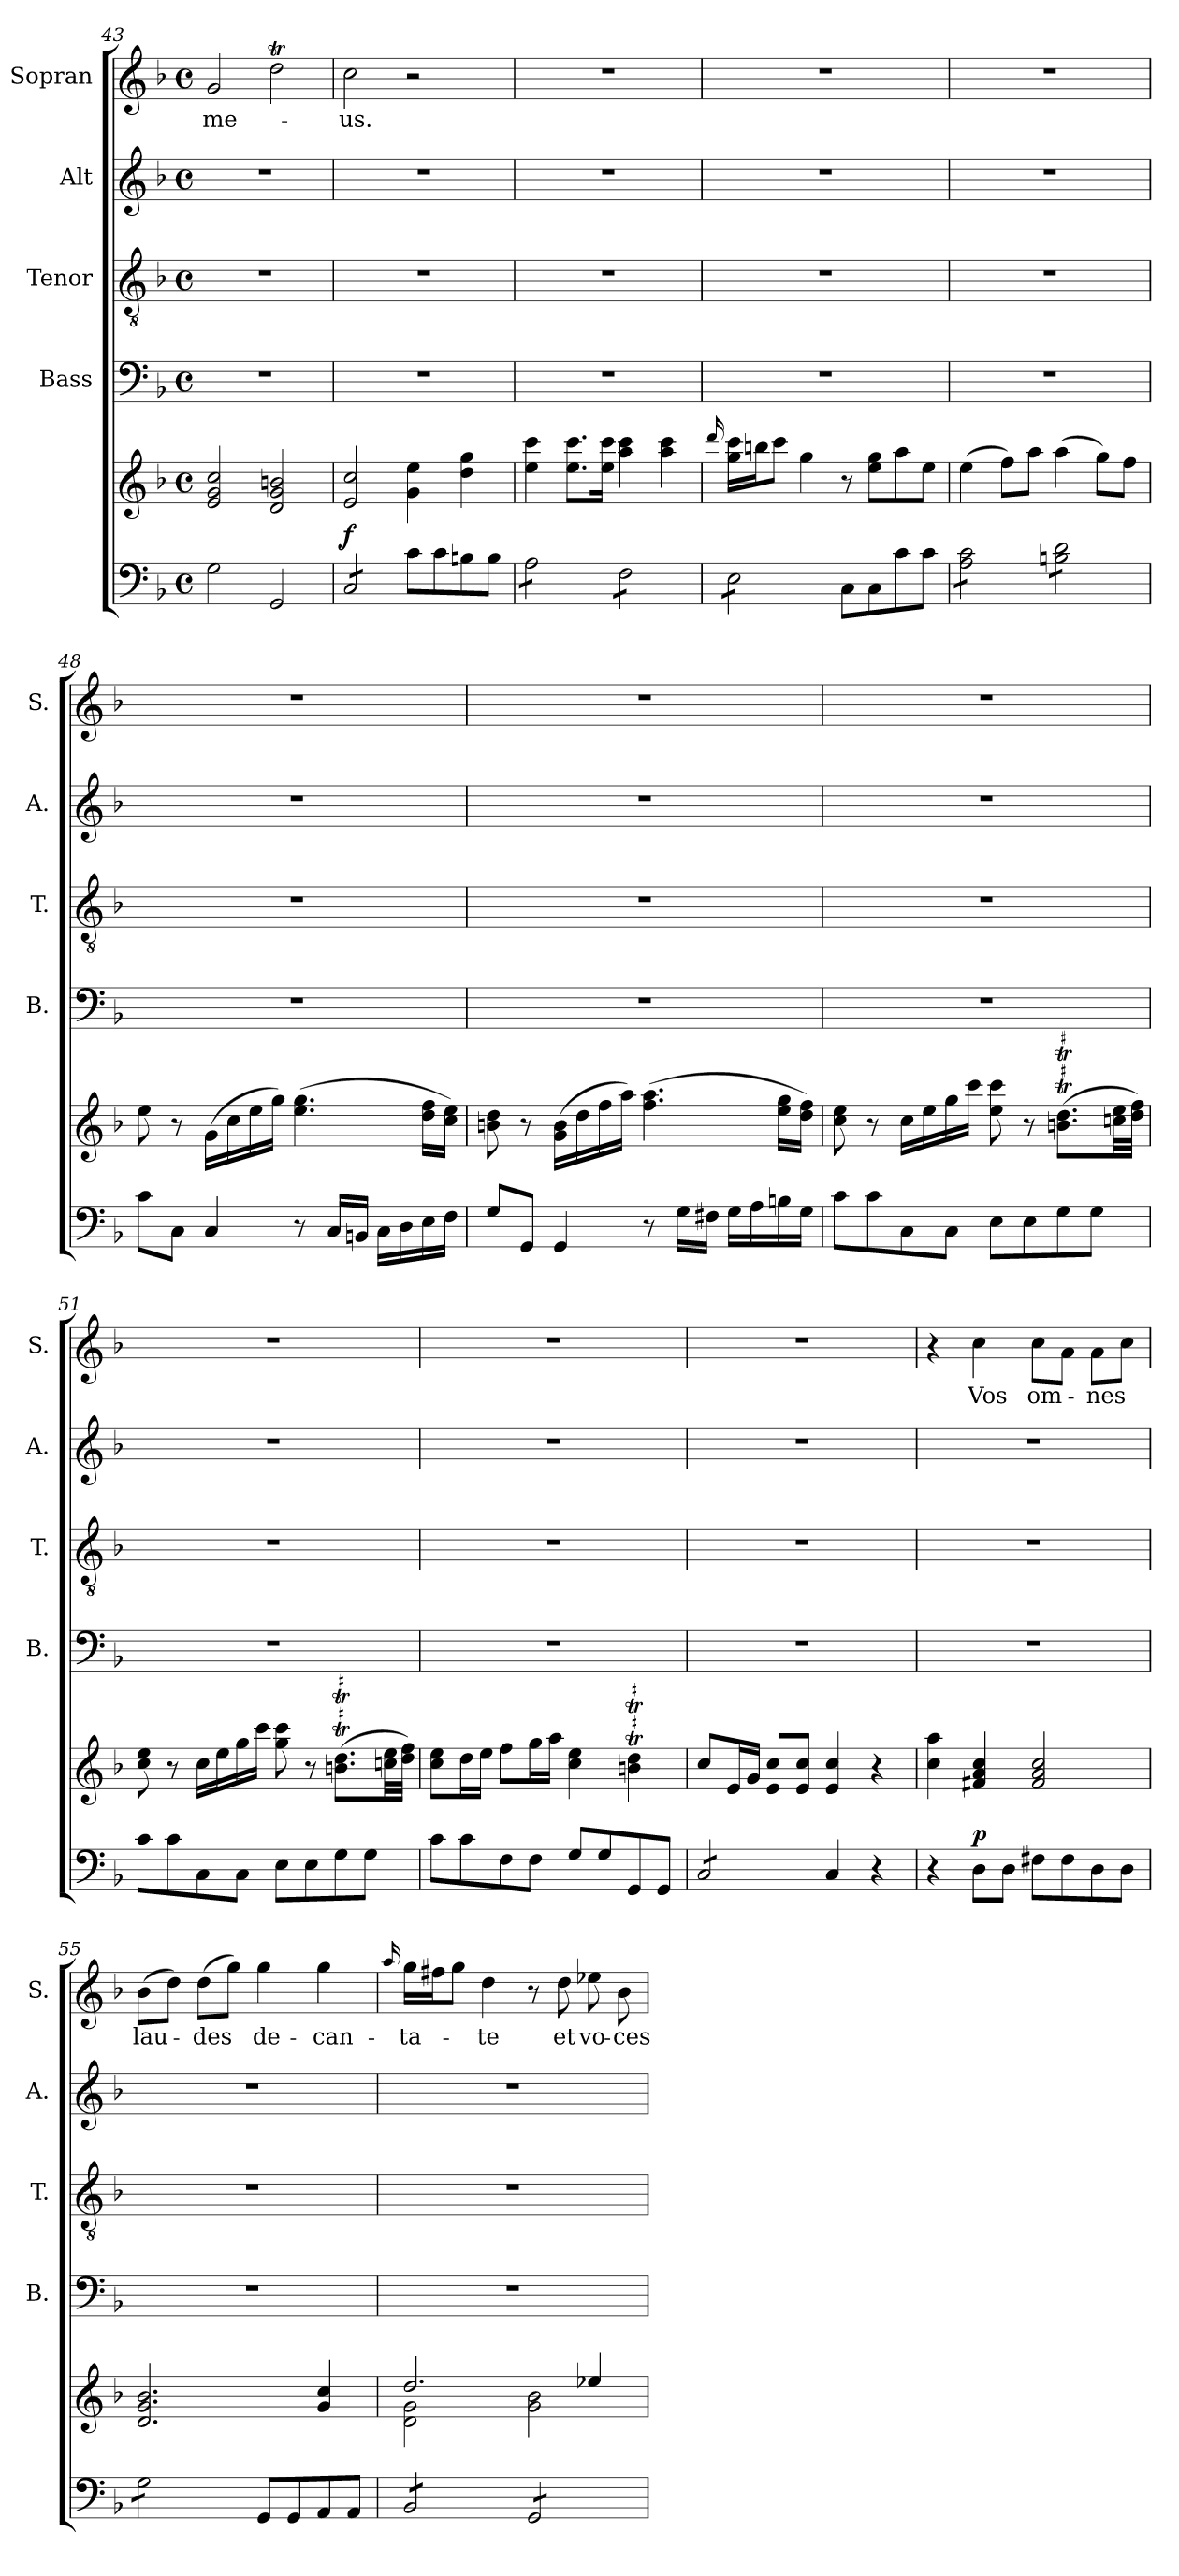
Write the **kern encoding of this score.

**kern	**kern	**dynam	**kern	**kern	**kern	**kern	**text
*part5	*part5	*part5	*part4	*part3	*part2	*part1	*part1
*staff6	*staff5	*staff5/6	*staff4	*staff3	*staff2	*staff1	*staff1
*	*	*	*I"Bass	*I"Tenor	*I"Alt	*I"Sopran	*
*	*	*	*I'B.	*I'T.	*I'A.	*I'S.	*
*clefF4	*clefG2	*	*clefF4	*clefGv2	*clefG2	*clefG2	*
*k[b-]	*k[b-]	*	*k[b-]	*k[b-]	*k[b-]	*k[b-]	*
*F:	*F:	*	*F:	*F:	*F:	*F:	*
*M4/4	*M4/4	*	*M4/4	*M4/4	*M4/4	*M4/4	*
*met(c)	*met(c)	*	*met(c)	*met(c)	*met(c)	*met(c)	*
=43	=43	=43	=43	=43	=43	=43	=43
!	!	!	!	!	!	!	!LO:LY:b
2G\	2e/ 2g/ 2cc/	.	1r	1r	1r	2g/	me-
2GG/	2d/ 2g/ 2bn/	.	.	.	.	2ddT\	.
=44	=44	=44	=44	=44	=44	=44	=44
!	!	!LO:DY:a=2	!	!	!	!	!LO:LY:b
*tremolo	*	*	*	*	*	*	*
8C/L	2e/ 2cc/	f	1r	1r	1r	2cc\	-us.
8C/	.	.	.	.	.	.	.
8C/	.	.	.	.	.	.	.
8C/J	.	.	.	.	.	.	.
*Xtremolo	*	*	*	*	*	*	*
8c\L	4g\ 4ee\	.	.	.	.	2r	.
8c\	.	.	.	.	.	.	.
8Bn\	4dd\ 4gg\	.	.	.	.	.	.
8B\J	.	.	.	.	.	.	.
=45	=45	=45	=45	=45	=45	=45	=45
*tremolo	*	*	*	*	*	*	*
8A\L	4ee\ 4ccc\	.	1r	1r	1r	1r	.
8A\	.	.	.	.	.	.	.
8A\	8.ee\ 8.ccc\L	.	.	.	.	.	.
8A\J	.	.	.	.	.	.	.
.	16ee\ 16ccc\Jk	.	.	.	.	.	.
8F\L	4aa\ 4ccc\	.	.	.	.	.	.
8F\	.	.	.	.	.	.	.
8F\	4aa\ 4ccc\	.	.	.	.	.	.
8F\J	.	.	.	.	.	.	.
!!LO:PB:g=z
=46	=46	=46	=46	=46	=46	=46	=46
.	16qqddd/	.	.	.	.	.	.
8E\L	16gg\ 16ccc\LL	.	1r	1r	1r	1r	.
.	16bbn\J	.	.	.	.	.	.
8E\	8ccc\J	.	.	.	.	.	.
8E\	4gg\	.	.	.	.	.	.
8E\J	.	.	.	.	.	.	.
*Xtremolo	*	*	*	*	*	*	*
8C\L	8r	.	.	.	.	.	.
8C\	8ee\ 8gg\L	.	.	.	.	.	.
8c\	8aa\	.	.	.	.	.	.
8c\J	8ee\J	.	.	.	.	.	.
=47	=47	=47	=47	=47	=47	=47	=47
*tremolo	*	*	*	*	*	*	*
8A\ 8c\L	(>4ee\	.	1r	1r	1r	1r	.
8A\ 8c\	.	.	.	.	.	.	.
8A\ 8c\	8ff\L)	.	.	.	.	.	.
8A\ 8c\J	8aa\J	.	.	.	.	.	.
8Bn\ 8d\L	(>4aa\	.	.	.	.	.	.
8Bn\ 8d\	.	.	.	.	.	.	.
8Bn\ 8d\	8gg\L)	.	.	.	.	.	.
8Bn\ 8d\J	8ff\J	.	.	.	.	.	.
*Xtremolo	*	*	*	*	*	*	*
=48	=48	=48	=48	=48	=48	=48	=48
8c\L	8ee\	.	1r	1r	1r	1r	.
8C\J	8r	.	.	.	.	.	.
4C/	(>16g\LL	.	.	.	.	.	.
.	16cc\	.	.	.	.	.	.
.	16ee\	.	.	.	.	.	.
.	16gg\JJ)	.	.	.	.	.	.
8r	(>4.ee\ 4.gg\	.	.	.	.	.	.
16C/LL	.	.	.	.	.	.	.
16BBn/JJ	.	.	.	.	.	.	.
16C\LL	.	.	.	.	.	.	.
16D\	.	.	.	.	.	.	.
16E\	16dd\ 16ff\LL	.	.	.	.	.	.
16F\JJ	16cc\ 16ee\JJ)	.	.	.	.	.	.
!!LO:LB:g=z
=49	=49	=49	=49	=49	=49	=49	=49
8G/L	8bn\ 8dd\	.	1r	1r	1r	1r	.
8GG/J	8r	.	.	.	.	.	.
4GG/	(>16g\ 16b\LL	.	.	.	.	.	.
.	16dd\	.	.	.	.	.	.
.	16ff\	.	.	.	.	.	.
.	16aa\JJ)	.	.	.	.	.	.
8r	(>4.ff\ 4.aa\	.	.	.	.	.	.
16G\LL	.	.	.	.	.	.	.
16F#X\JJ	.	.	.	.	.	.	.
16G\LL	.	.	.	.	.	.	.
16A\	.	.	.	.	.	.	.
16Bn\	16ee\ 16gg\LL	.	.	.	.	.	.
16G\JJ	16dd\ 16ff\JJ)	.	.	.	.	.	.
=50	=50	=50	=50	=50	=50	=50	=50
8c\L	8cc\ 8ee\	.	1r	1r	1r	1r	.
8c\	8r	.	.	.	.	.	.
8C\	16cc\LL	.	.	.	.	.	.
.	16ee\	.	.	.	.	.	.
8C\J	16gg\	.	.	.	.	.	.
.	16ccc\JJ	.	.	.	.	.	.
8E\L	8ee\ 8ccc\	.	.	.	.	.	.
8E\	8r	.	.	.	.	.	.
8G\	(>8.bn\T 8.dd\TL	.	.	.	.	.	.
8G\J	.	.	.	.	.	.	.
.	32cc\ 32ee\LL	.	.	.	.	.	.
.	32dd\ 32ff\JJJ)	.	.	.	.	.	.
=51	=51	=51	=51	=51	=51	=51	=51
8c\L	8cc\ 8ee\	.	1r	1r	1r	1r	.
8c\	8r	.	.	.	.	.	.
8C\	16cc\LL	.	.	.	.	.	.
.	16ee\	.	.	.	.	.	.
8C\J	16gg\	.	.	.	.	.	.
.	16ccc\JJ	.	.	.	.	.	.
8E\L	8gg\ 8ccc\	.	.	.	.	.	.
8E\	8r	.	.	.	.	.	.
8G\	(>8.bn\T 8.dd\TL	.	.	.	.	.	.
8G\J	.	.	.	.	.	.	.
.	32cc\ 32ee\LL	.	.	.	.	.	.
.	32dd\ 32ff\JJJ)	.	.	.	.	.	.
!!LO:LB:g=z
=52	=52	=52	=52	=52	=52	=52	=52
8c\L	8cc\ 8ee\L	.	1r	1r	1r	1r	.
8c\	16dd\L	.	.	.	.	.	.
.	16ee\JJ	.	.	.	.	.	.
8F\	8ff\L	.	.	.	.	.	.
8F\J	16gg\L	.	.	.	.	.	.
.	16aa\JJ	.	.	.	.	.	.
8G/L	4cc\ 4ee\	.	.	.	.	.	.
8G/	.	.	.	.	.	.	.
8GG/	4bn\T 4dd\T	.	.	.	.	.	.
8GG/J	.	.	.	.	.	.	.
=53	=53	=53	=53	=53	=53	=53	=53
*tremolo	*	*	*	*	*	*	*
8C/L	8cc/L	.	1r	1r	1r	1r	.
8C/	16e/L	.	.	.	.	.	.
.	16g/JJ	.	.	.	.	.	.
8C/	8e/ 8cc/L	.	.	.	.	.	.
8C/J	8e/ 8cc/J	.	.	.	.	.	.
*Xtremolo	*	*	*	*	*	*	*
4C/	4e/ 4cc/	.	.	.	.	.	.
4r	4r	.	.	.	.	.	.
=54	=54	=54	=54	=54	=54	=54	=54
4r	4cc\ 4aa\	.	1r	1r	1r	4r	.
!	!	!LO:DY:a=2	!	!	!	!	!LO:LY:b
8D\L	4f#X/ 4a/ 4cc/	p	.	.	.	4cc\	Vos
8D\J	.	.	.	.	.	.	.
!	!	!	!	!	!	!	!LO:LY:b
8F#X\L	2f#/ 2a/ 2cc/	.	.	.	.	8cc\L	om-
8F#\	.	.	.	.	.	8a\J	.
!	!	!	!	!	!	!	!LO:LY:b
8D\	.	.	.	.	.	8a\L	-nes
8D\J	.	.	.	.	.	8cc\J	.
=55	=55	=55	=55	=55	=55	=55	=55
!	!	!	!	!	!	!	!LO:LY:b
*tremolo	*	*	*	*	*	*	*
8G\L	2.d/ 2.g/ 2.b-/	.	1r	1r	1r	(>8b-\L	lau-
8G\	.	.	.	.	.	8dd\J)	.
!	!	!	!	!	!	!	!LO:LY:b
8G\	.	.	.	.	.	(>8dd\L	-des
8G\J	.	.	.	.	.	8gg\J)	.
*Xtremolo	*	*	*	*	*	*	*
!	!	!	!	!	!	!	!LO:LY:b
8GG/L	.	.	.	.	.	4gg\	de-
8GG/	.	.	.	.	.	.	.
!	!	!	!	!	!	!	!LO:LY:b
8AA/	4g/ 4cc/	.	.	.	.	4gg\	-can-
8AA/J	.	.	.	.	.	.	.
!!LO:LB:g=z
=56	=56	=56	=56	=56	=56	=56	=56
.	.	.	.	.	.	16qqaa/	.
*	*^	*	*	*	*	*	*
!	!	!	!	!	!	!	!	!LO:LY:b
*tremolo	*	*	*	*	*	*	*	*
8BB-/L	2.dd/	2d\ 2g\	.	1r	1r	1r	16gg\LL	-ta-
.	.	.	.	.	.	.	16ff#X\J	.
8BB-/	.	.	.	.	.	.	8gg\J	.
!	!	!	!	!	!	!	!	!LO:LY:b
8BB-/	.	.	.	.	.	.	4dd\	-te
8BB-/J	.	.	.	.	.	.	.	.
8GG/L	.	2g\ 2b-\	.	.	.	.	8r	.
!	!	!	!	!	!	!	!	!LO:LY:b
8GG/	.	.	.	.	.	.	8dd\	et
!	!	!	!	!	!	!	!	!LO:LY:b
8GG/	4ee-X/	.	.	.	.	.	8ee-X\	vo-
!	!	!	!	!	!	!	!	!LO:LY:b
8GG/J	.	.	.	.	.	.	8b-\	-ces
*Xtremolo	*	*	*	*	*	*	*	*
*	*v	*v	*	*	*	*	*	*
=	=	=	=	=	=	=	=
*-	*-	*-	*-	*-	*-	*-	*-
